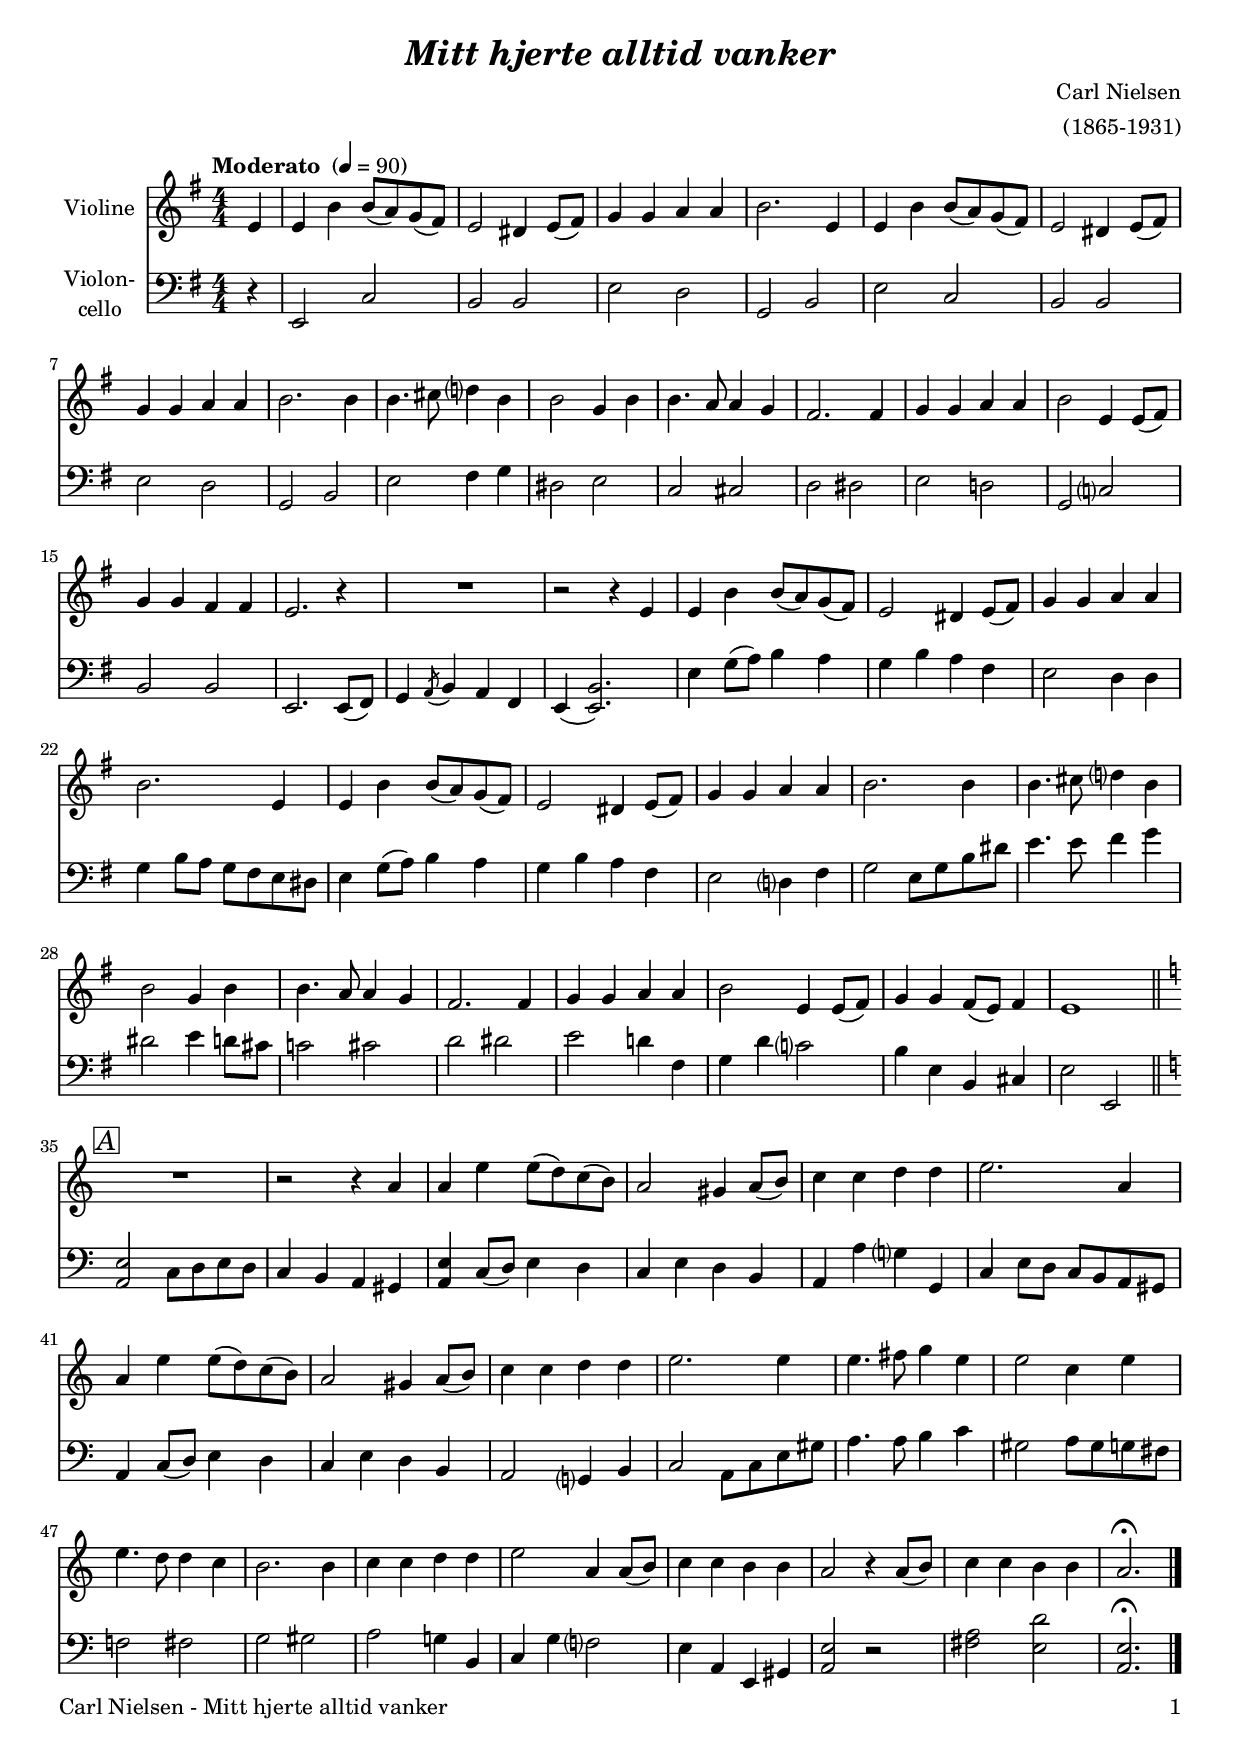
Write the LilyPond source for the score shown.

\version "2.18.2"
\include "deutsch.ly"

#(set-global-staff-size 19)

\header {
  title     = \markup \bold \italic "Mitt hjerte alltid vanker"
  composer  = "Carl Nielsen"
  arranger  = "(1865-1931)"
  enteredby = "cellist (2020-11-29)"
%  piece     = ""
}

voiceconsts = {
  \key e \minor
  \time 4/4
  \clef "treble"
  \numericTimeSignature
%  \compressFullBarRests
  \set tupletSpannerDuration = #(ly:make-moment 1 4)
  % Set default beaming for all staves
%  \set Timing.beamExceptions = #'()
%  \set Timing.baseMoment     = #(ly:make-moment 1 4)
%  \set Timing.beatStructure  = #'(1 1)
  \tempo "Moderato " 4=90
}

mivl = "violin"
miba = "cello"
%mivl = "pizzicato strings"
%miba = "pizzicato strings"

boxa = { \bar "||" \mark \markup \box \italic "A" \key a \minor }

va = \relative c' {
  \voiceconsts

  \partial 4 e4
  e h' h8( a) g( fis)
  e2 dis4 e8( fis)
  g4 g a a
  h2. e,4
  e h' h8( a) g( fis)
  e2 dis4 e8( fis)

  g4 g a a
  h2. h4
  h4. cis8 d?4 h
  h2 g4 h
  h4. a8 a4 g
  fis2. fis4
  g g a a
  h2 e,4 e8( fis)

  g4 g fis fis
  e2. r4
  R1
  r2 r4 e
  e h' h8( a) g( fis)
  e2 dis4 e8( fis)
  g4 g a a

  h2. e,4
  e h' h8( a) g( fis)
  e2 dis4 e8( fis)
  g4 g a a
  h2. h4
  h4. cis8 d?4 h

  h2 g4 h
  h4. a8 a4 g
  fis2. fis4
  g g a a
  h2 e,4 e8( fis)
  g4 g fis8( e) fis4
  e1 \boxa

  R
  r2 r4 a
  a e' e8( d) c( h)
  a2 gis4 a8( h)
  c4 c d d
  e2. a,4

  a e' e8( d) c( h)
  a2 gis4 a8( h)
  c4 c d d
  e2. e4
  e4. fis8 g4 e
  e2 c4 e

  e4. d8 d4 c
  h2. h4
  c c d d
  e2 a,4 a8( h)
  c4 c h h
  a2 r4 a8( h)
  c4 c h h
  a2.\fermata \bar "|."
}

vb = \relative c, {
  \voiceconsts
  \clef "bass"
  
  \partial 4 r4
  e2 c'
  h h
  e d
  g, h
  e c
  h h

  e d
  g, h
  e fis4 g
  dis2 e
  c cis
  d dis
  e d!
  g, c?

  h h
  e,2. e8( fis)
  g4 \acciaccatura a8 h4 a fis
  e( <e h'>2.)
  e'4 g8( a) h4 a
  g h a fis
  e2 d4 d

  g h8 a g fis e dis
  e4 g8( a) h4 a
  g h a fis
  e2 d?4 fis
  g2 e8 g h dis
  e4. e8 fis4 g

  dis2 e4 d8 cis
  c!2 cis
  d dis
  e d!4 fis,
  g d' c?2
  h4 e, h cis
  e2 e, \boxa

  <a e'> c8 d e d
  c4 h a gis
  <a e'> c8( d) e4 d
  c e d h
  a a' g? g,
  c e8 d c h a gis

  a4 c8( d) e4 d
  c e d h
  a2 g?4 h
  c2 a8 c e gis
  a4. a8 h4 c
  gis2
  a8 gis g fis

  f!2 fis
  g gis
  a g!4 h,
  c g' f?2
  e4 a, e gis
  <a e'>2 r
  <fis' a> <e d'>
  <a, e'>2.\fermata \bar "|."
}


music = <<
      \new Staff {
        \set Staff.midiInstrument = \mivl
        \set Staff.instrumentName = \markup \center-column { "Violine" }
        \transpose e e { \va }
      }

      \new Staff {
        \set Staff.midiInstrument = \miba
        \set Staff.instrumentName = \markup \center-column { "Violon-" "cello" }
        \transpose e e { \vb }
      }
>>

\book {
   \paper {
    print-page-number = ##t
    print-first-page-number = ##t
    ragged-last-bottom = ##f
    oddHeaderMarkup = \markup \null
    evenHeaderMarkup = \markup \null
    oddFooterMarkup = \markup {
      \fill-line {
        \on-the-fly #print-page-number-check-first
        "Carl Nielsen - Mitt hjerte alltid vanker" \fromproperty #'page:page-number-string
      }
    }
    evenFooterMarkup = \oddFooterMarkup
  } \score {
    \music
    \layout {}
  }

  \score {
    \unfoldRepeats \music

    \midi {
      \context {
        \Score
      }
    }
  }
}